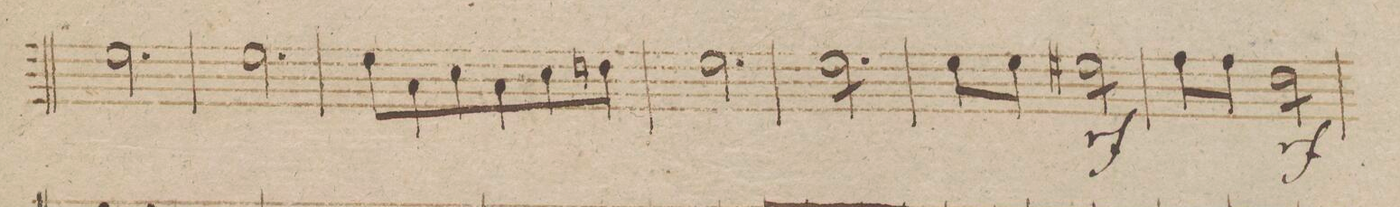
**kern	**dynam
*I"Viola.	*
*clefC3	*
*k[b-]	*
*M3/4	*
2.f\	.
=81	=81
2.f\	.
=82	=82
8f\L	.
8B-\	.
8d\	.
8B-\	.
8d\	.
8en\J	.
=83	=83
2.f\	.
=84	=84
*tremolo	*
8f\L	.
8f\	.
8f\	.
8f\	.
8f\	.
8f\J	.
*Xtremolo	*
=85	=85
8f\L	.
8f\J	.
*tremolo	*
8f#X\L	rf
8f#\	.
8f#\	.
8f#\J	.
*Xtremolo	*
=86	=86
8g\L	.
8g\J	.
*tremolo	*
8e\L	rf
8e\	.
8e\	.
8e\J	.
*Xtremolo	*
=87	=87
*-	*-
